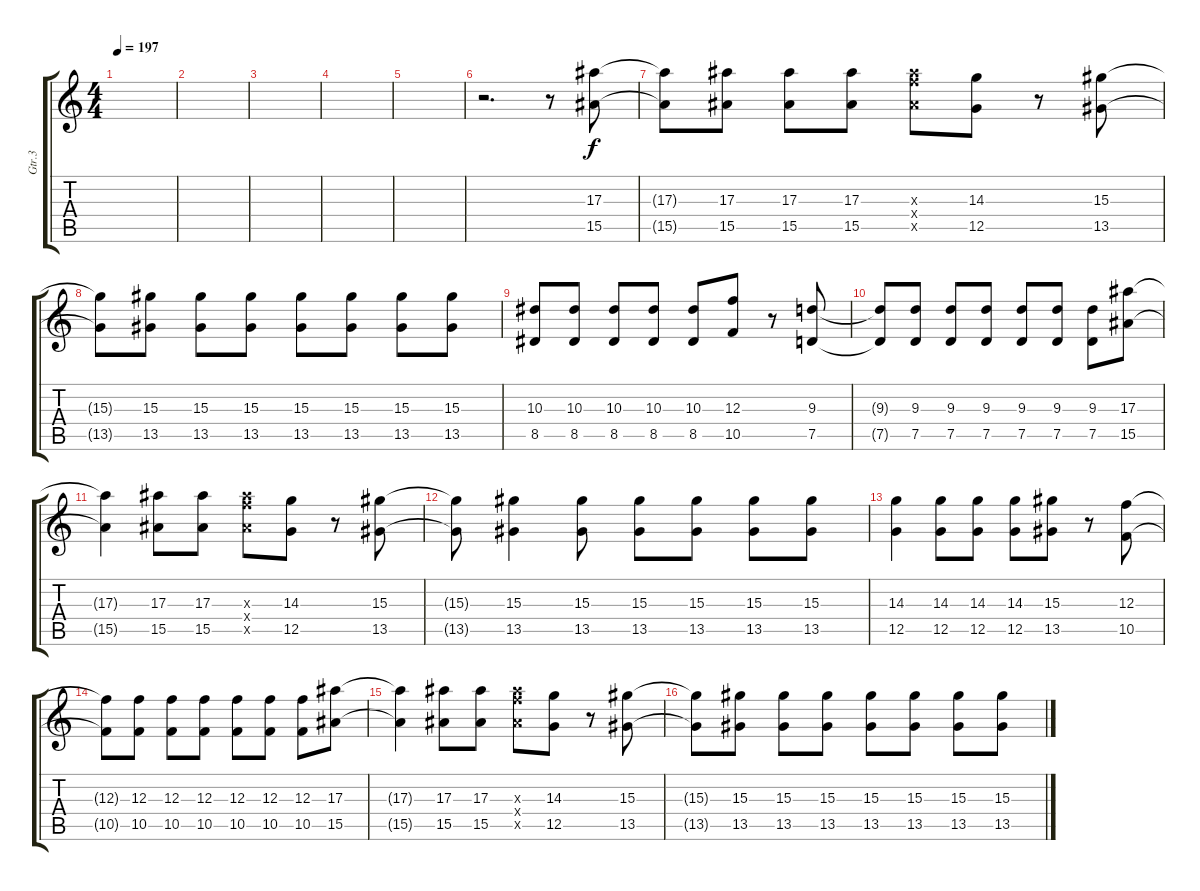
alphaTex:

\track ("Gtr.3" "Gtr.3") {instrument distortionguitar}
\staff {score tabs}
\tuning (D4 A3 F3 C3 G2 C2) {hide}
\ts (4 4)
\tempo 197
\clef g2
\ks c
|
|
|
|
|
r.2{d} r.8 (17.3 15.5).8 |
(17.3{t} 15.5{t}).8 (17.3 15.5).8 (17.3 15.5).8 (17.3 15.5).8 (17.3{x} 17.4{x} 15.5{x}).8 (14.3 12.5).8 r.8 (15.3 13.5).8 |
(15.3{t} 13.5{t}).8 (15.3 13.5).8 (15.3 13.5).8 (15.3 13.5).8 (15.3 13.5).8 (15.3 13.5).8 (15.3 13.5).8 (15.3 13.5).8 |
(10.3 8.5).8 (10.3 8.5).8 (10.3 8.5).8 (10.3 8.5).8 (10.3 8.5).8 (12.3 10.5).8 r.8 (9.3 7.5).8 |
(9.3{t} 7.5{t}).8 (9.3 7.5).8 (9.3 7.5).8 (9.3 7.5).8 (9.3 7.5).8 (9.3 7.5).8 (9.3 7.5).8 (17.3 15.5).8 |
(17.3{t} 15.5{t}).4 (17.3 15.5).8 (17.3 15.5).8 (17.3{x} 17.4{x} 15.5{x}).8 (14.3 12.5).8 r.8 (15.3 13.5).8 |
(15.3{t} 13.5{t}).8 (15.3 13.5).4 (15.3 13.5).8 (15.3 13.5).8 (15.3 13.5).8 (15.3 13.5).8 (15.3 13.5).8 |
(14.3 12.5).4 (14.3 12.5).8 (14.3 12.5).8 (14.3 12.5).8 (15.3 13.5).8 r.8 (12.3 10.5).8 |
(12.3{t} 10.5{t}).8 (12.3 10.5).8 (12.3 10.5).8 (12.3 10.5).8 (12.3 10.5).8 (12.3 10.5).8 (12.3 10.5).8 (17.3 15.5).8 |
(17.3{t} 15.5{t}).4 (17.3 15.5).8 (17.3 15.5).8 (17.3{x} 17.4{x} 15.5{x}).8 (14.3 12.5).8 r.8 (15.3 13.5).8 |
(15.3{t} 13.5{t}).8 (15.3 13.5).8 (15.3 13.5).8 (15.3 13.5).8 (15.3 13.5).8 (15.3 13.5).8 (15.3 13.5).8 (15.3 13.5).8
